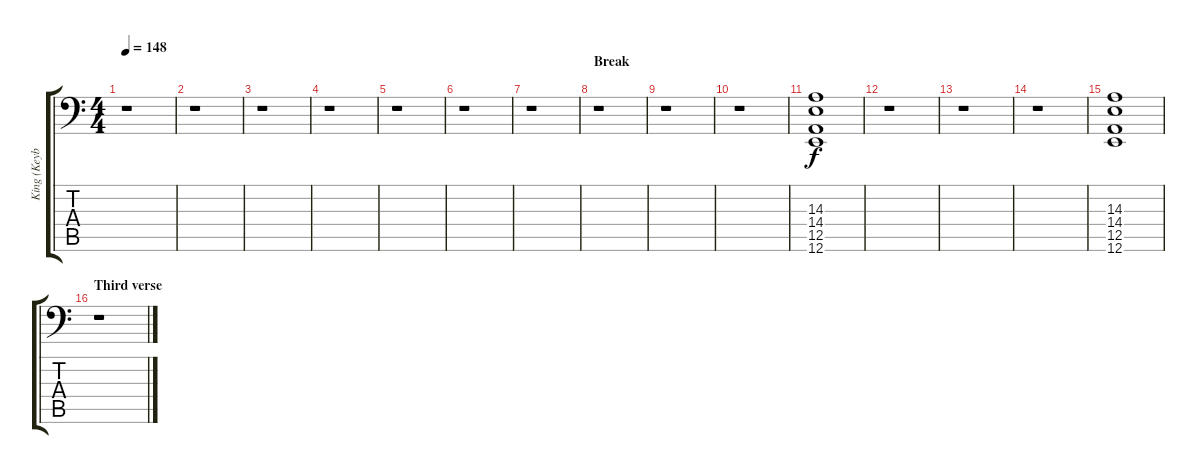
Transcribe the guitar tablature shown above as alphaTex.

\track ("King (KeybLow)" "King (Keyb") {instrument churchorgan}
\staff {score tabs}
\tuning (E3 B2 G2 D2 A1 E1) {hide}
\ts (4 4)
\tempo 148
\clef f4
\ks c
r.1{dy f} |
r.1 |
r.1 |
r.1 |
r.1 |
r.1 |
r.1 |
\section ("" "Break")
r.1 |
r.1 |
r.1 |
(14.3 14.4 12.5 12.6).1 |
r.1 |
r.1 |
r.1 |
(14.3 14.4 12.5 12.6).1 |
\section ("" "Third verse")
r.1
